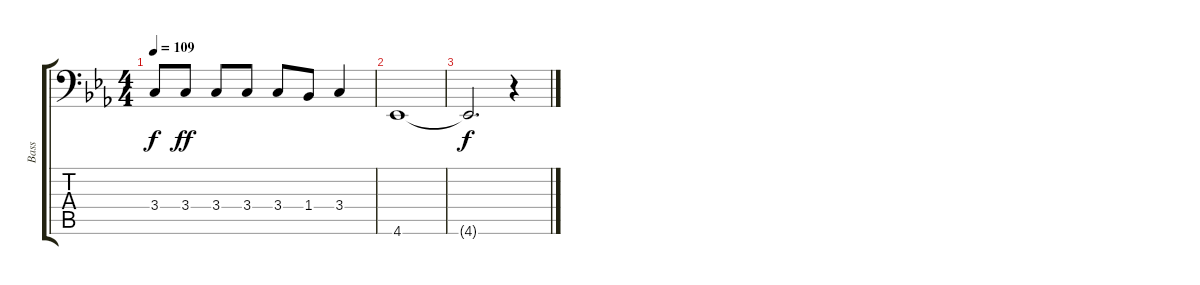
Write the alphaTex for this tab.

\track ("Bass" "Bass") {instrument electricbassfinger}
\staff {score tabs}
\tuning (C3 G2 D2 A1 E1 B0) {hide}
\ts (4 4)
\tempo 109
\clef f4
\ks eb
3.4{t}.8{dy f} 3.4.8{dy ff} 3.4.8 3.4.8 3.4.8 1.4.8 3.4.4 |
4.6.1 |
4.6{t}.2{d dy f} r.4
